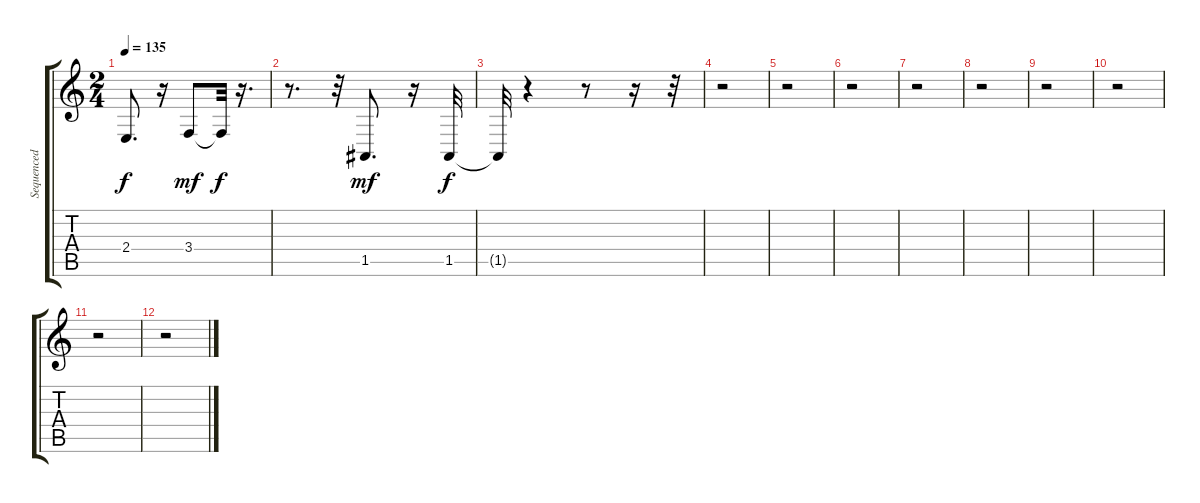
\track ("Sequenced by Julius Pilpel" "Sequenced ") {instrument pizzicatostrings}
\staff {score tabs}
\tuning (E4 B3 G3 D3 A2 E2) {hide}
\ts (2 4)
\tempo 135
\clef g2
\ks c
2.4.8{d dy f} r.16 3.4.8{dy mf} 3.4{t}.32{dy f} r.16{d} |
r.8{d} r.32 1.5.8{d dy mf} r.16 1.5.32{dy f} |
1.5{t}.32 r.4 r.8 r.16 r.32 |
r.2 |
r.2 |
r.2 |
r.2 |
r.2 |
r.2 |
r.2 |
r.2 |
r.2
